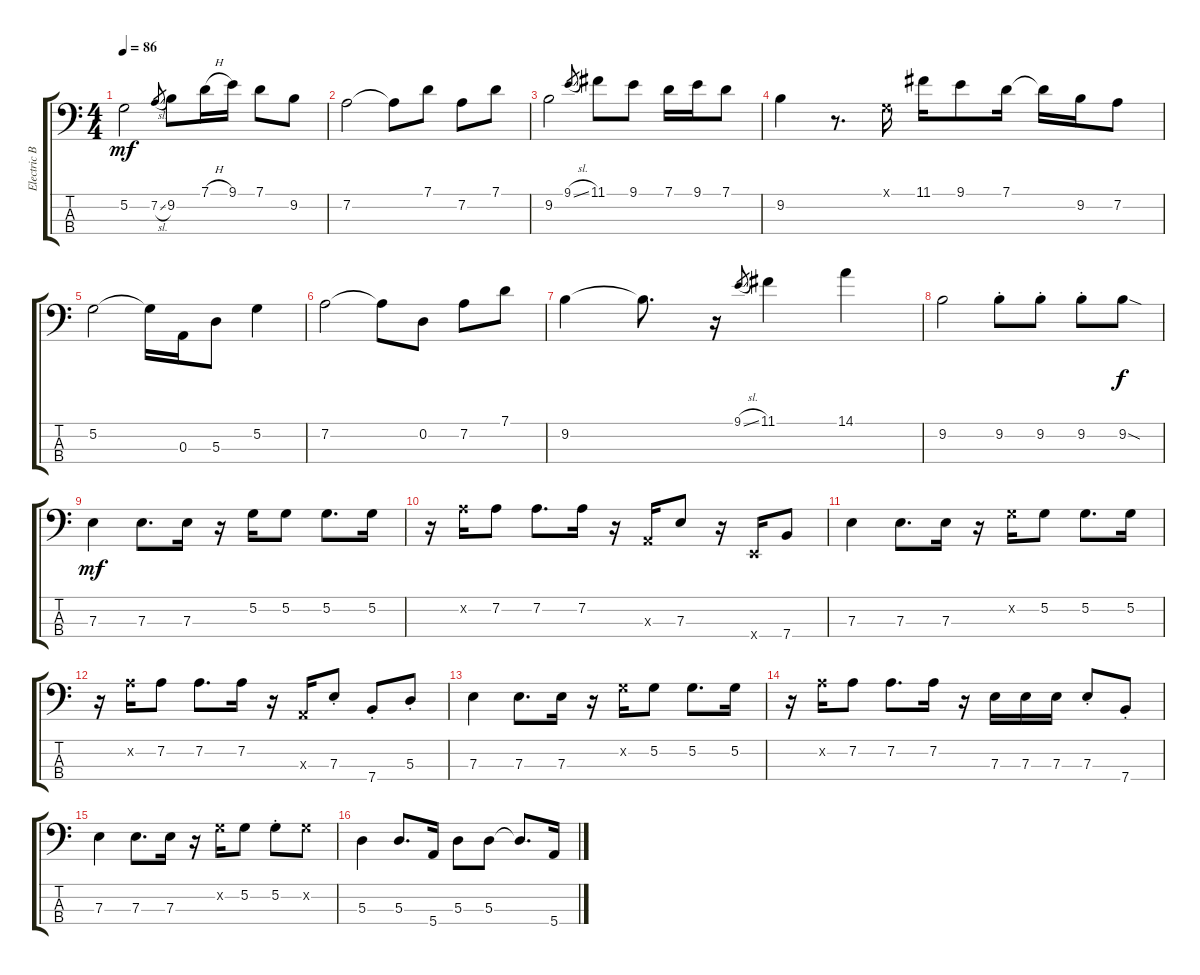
\track ("Electric Bass" "Electric B") {instrument electricbassfinger}
\staff {score tabs}
\tuning (G2 D2 A1 E1) {hide}
\ts (4 4)
\tempo 86
\clef f4
\ks c
5.2.2{dy mf} 7.2{sl}.8{gr} 9.2.8 7.1{h}.16 9.1.16 7.1.8 9.2.8 |
7.2.2 7.2{t}.8 7.1.8 7.2.8 7.1.8 |
9.2.2 9.1{sl}.8{gr} 11.1.8 9.1.8 7.1.16 9.1.16 7.1.8 |
9.2.4 r.8{d} 0.1{x}.16 11.1.16 9.1.8 7.1.16 7.1{t}.16 9.2.16 7.2.8 |
5.2.2 5.2{t}.16 0.3.16 5.3.8 5.2.4 |
7.2.2 7.2{t}.8 0.2.8 7.2.8 7.1.8 |
9.2.4 9.2{t}.8{d} r.16 9.1{sl}.8{gr} 11.1.4 14.1.4 |
9.2.2 9.2{st}.8 9.2{st}.8 9.2{st}.8 9.2{sod}.8{dy f} |
7.3.4{dy mf} 7.3.8{d} 7.3.16 r.16 5.2.16 5.2.8 5.2.8{d} 5.2.16 |
r.16 7.2{x}.16 7.2.8 7.2.8{d} 7.2.16 r.16 0.3{x}.16 7.3.8 r.16 0.4{x}.16 7.4.8 |
7.3.4 7.3.8{d} 7.3.16 r.16 5.2{x}.16 5.2.8 5.2.8{d} 5.2.16 |
r.16 7.2{x}.16 7.2.8 7.2.8{d} 7.2.16 r.16 0.3{x}.16 7.3{st}.8 7.4{st}.8 5.3{st}.8 |
7.3.4 7.3.8{d} 7.3.16 r.16 5.2{x}.16 5.2.8 5.2.8{d} 5.2.16 |
r.16 7.2{x}.16 7.2.8 7.2.8{d} 7.2.16 r.16 7.3.16 7.3.16 7.3.16 7.3{st}.8 7.4{st}.8 |
7.3.4 7.3.8{d} 7.3.16 r.16 5.2{x}.16 5.2.8 5.2{st}.8 5.2{x}.8 |
5.3.4 5.3.8{d} 5.4.16 5.3.8 5.3.8 5.3{t}.8{d} 5.4.16
